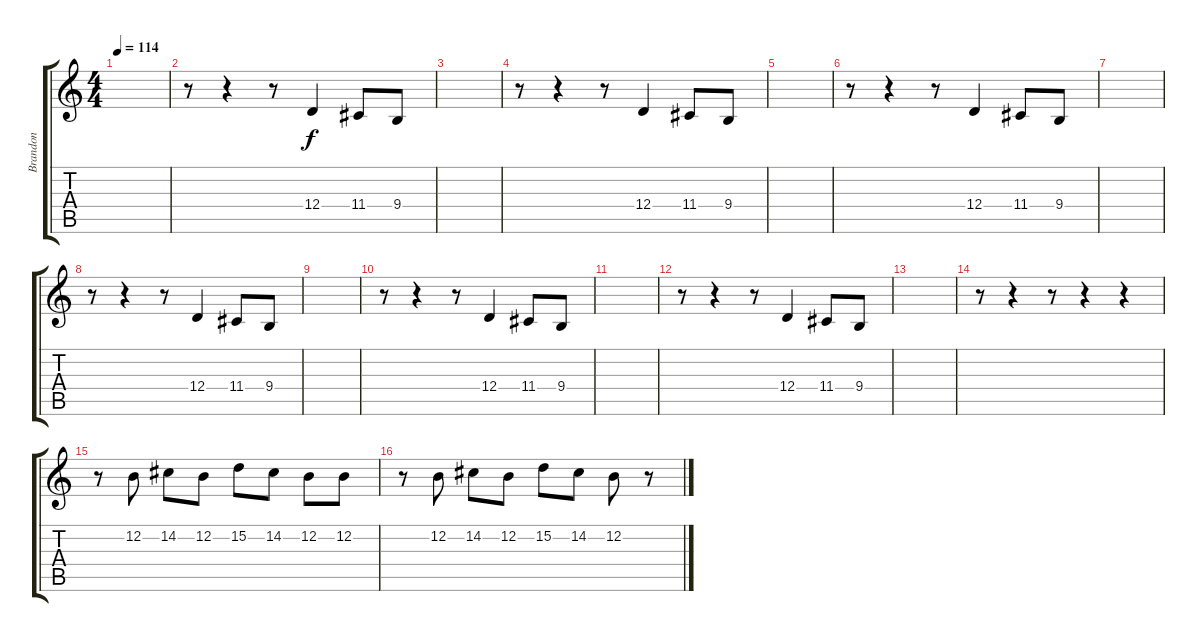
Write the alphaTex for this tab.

\track ("Brandon" "Brandon") {instrument acousticgrandpiano}
\staff {score tabs}
\tuning (E4 B3 G3 D3 A2 E2) {hide}
\ts (4 4)
\tempo 114
\clef g2
\ks c
|
r.8 r.4 r.8 12.4.4 11.4.8 9.4.8 |
|
r.8 r.4 r.8 12.4.4 11.4.8 9.4.8 |
|
r.8 r.4 r.8 12.4.4 11.4.8 9.4.8 |
|
r.8 r.4 r.8 12.4.4 11.4.8 9.4.8 |
|
r.8 r.4 r.8 12.4.4 11.4.8 9.4.8 |
|
r.8 r.4 r.8 12.4.4 11.4.8 9.4.8 |
|
r.8 r.4 r.8 r.4 r.4 |
r.8 12.2.8 14.2.8 12.2.8 15.2.8 14.2.8 12.2.8 12.2.8 |
r.8 12.2.8 14.2.8 12.2.8 15.2.8 14.2.8 12.2.8 r.8
